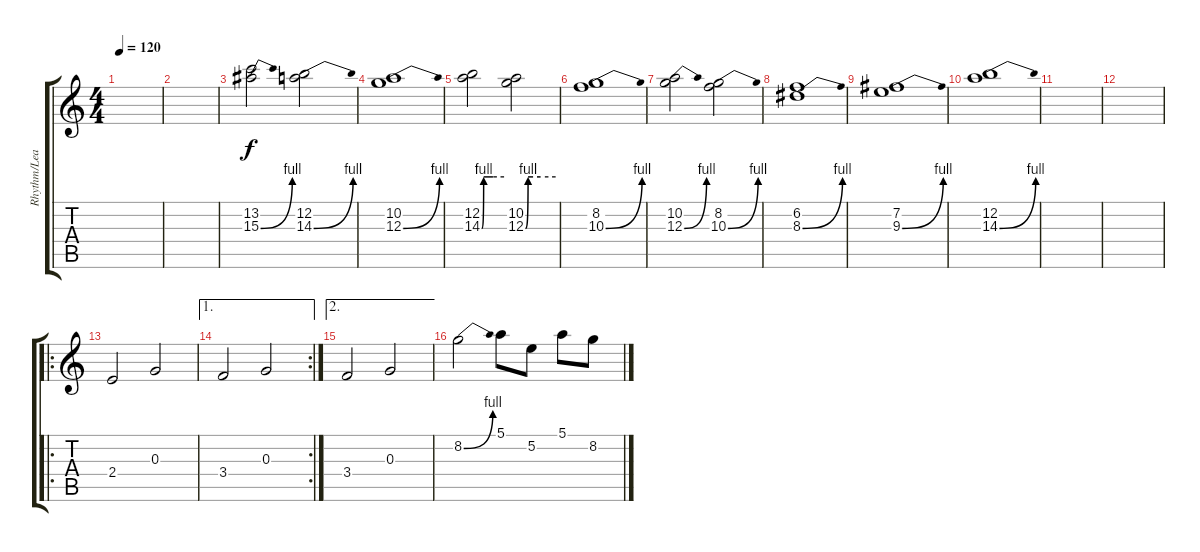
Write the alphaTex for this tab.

\track ("Rhythm/Lead Guitar" "Rhythm/Lea") {instrument distortionguitar}
\staff {score tabs}
\tuning (E4 B3 G3 D3 A2 E2) {hide}
\ts (4 4)
\tempo 120
\clef g2
\ks c
|
|
(13.2 15.3{be (bend 0 0 60 4)}).2 (12.2 14.3{be (bend 0 0 60 4)}).2 |
(10.2 12.3{be (bend 0 0 60 4)}).1 |
(12.2 14.3{be (custom 0 0 5 4 14 4 30 4 60 4)}).2 (10.2 12.3{be (custom 0 0 5 4 15 4 30 4 60 4)}).2 |
(8.2 10.3{be (bend 0 0 60 4)}).1 |
(10.2 12.3{be (bend 0 0 60 4)}).2 (8.2 10.3{be (bend 0 0 60 4)}).2 |
(6.2 8.3{be (bend 0 0 60 4)}).1 |
(7.2 9.3{be (bend 0 0 60 4)}).1 |
(12.2 14.3{be (bend 0 0 60 4)}).1 |
|
|
\ro
2.4.2 0.3.2 |
\ae 1
\rc 2
3.4.2 0.3.2 |
\ae 2
3.4.2 0.3.2 |
8.2{be (bend 0 0 60 4)}.2{volume 16} 5.1.8 5.2.8 5.1.8 8.2.8
